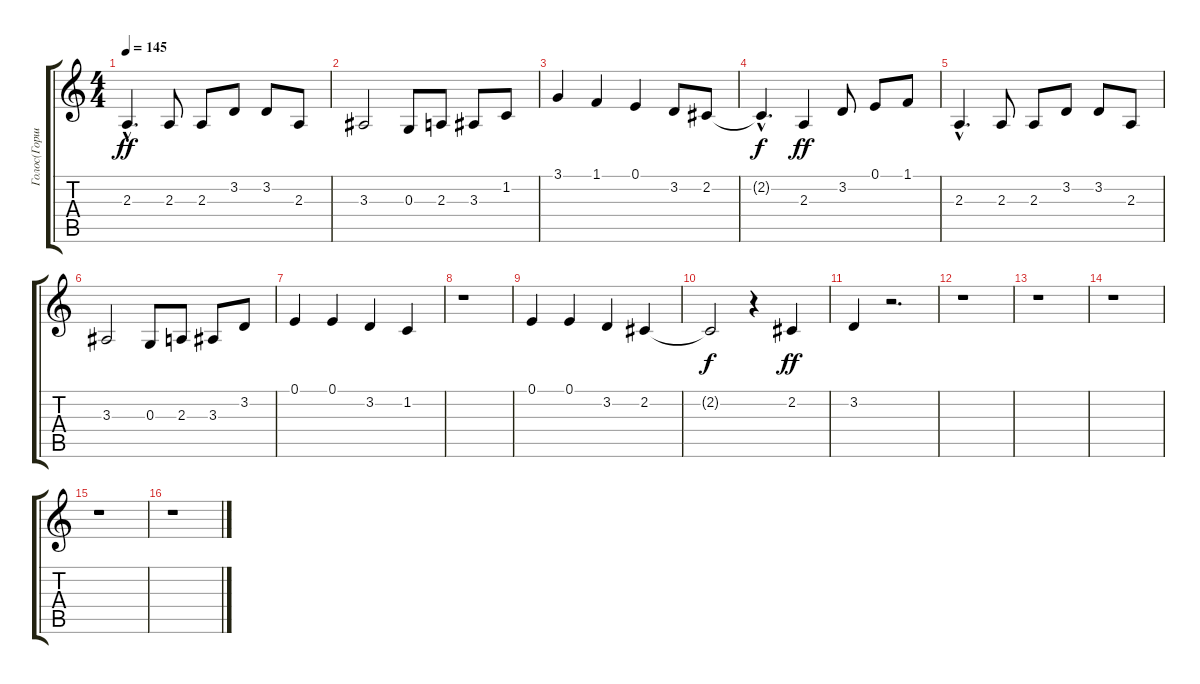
\track ("Голос(Горшенев А.)" "Голос(Горш") {instrument tenorsax}
\staff {score tabs}
\tuning (E4 B3 G3 D3 A2 E2) {hide}
\ts (4 4)
\tempo 145
\clef g2
\ks c
2.3{hac}.4{d dy ff} 2.3.8 2.3.8 3.2.8 3.2.8 2.3.8 |
3.3.2 0.3.8 2.3.8 3.3.8 1.2.8 |
3.1.4 1.1.4 0.1.4 3.2.8 2.2.8 |
2.2{hac t}.4{d dy f} 2.3.4{dy ff} 3.2.8 0.1.8 1.1.8 |
2.3{hac}.4{d} 2.3.8 2.3.8 3.2.8 3.2.8 2.3.8 |
3.3.2 0.3.8 2.3.8 3.3.8 3.2.8 |
0.1.4 0.1.4 3.2.4 1.2.4 |
r.1 |
0.1.4 0.1.4 3.2.4 2.2.4 |
2.2{t}.2{dy f} r.4 2.2.4{dy ff} |
3.2.4 r.2{d} |
r.1 |
r.1 |
r.1 |
r.1 |
r.1
